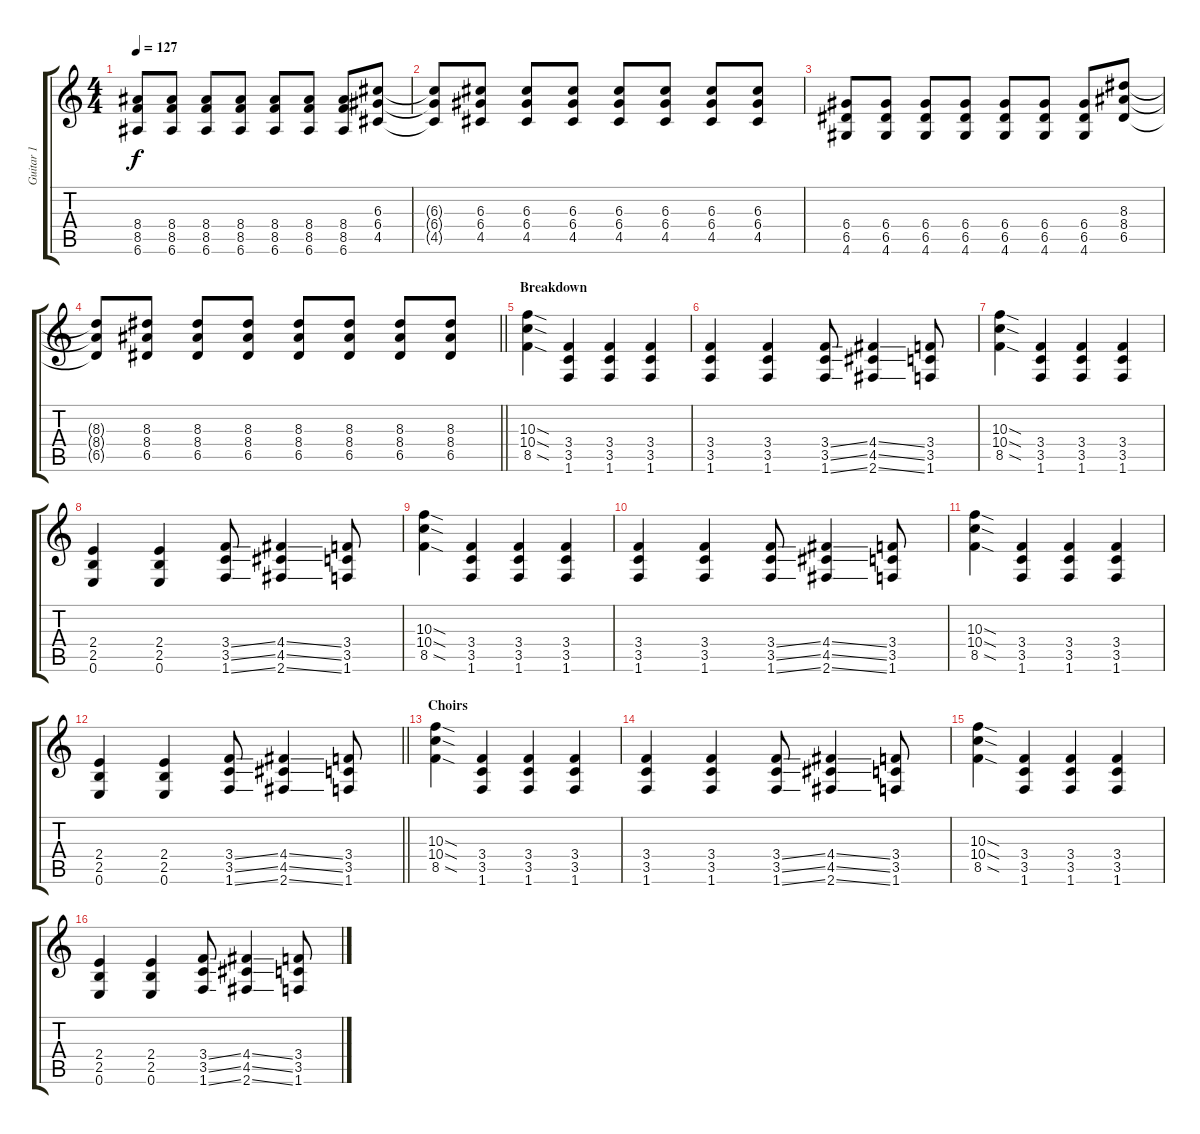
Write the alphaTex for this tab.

\track ("Guitar 1" "Guitar 1") {instrument overdrivenguitar}
\staff {score tabs}
\tuning (E4 B3 G3 D3 A2 E2) {hide}
\ts (4 4)
\tempo 127
\clef g2
\ks c
(8.4 8.5 6.6).8{dy f} (8.4 8.5 6.6).8 (8.4 8.5 6.6).8 (8.4 8.5 6.6).8 (8.4 8.5 6.6).8 (8.4 8.5 6.6).8 (8.4 8.5 6.6).8 (6.3 6.4 4.5).8 |
(6.3{t} 6.4{t} 4.5{t}).8 (6.3 6.4 4.5).8 (6.3 6.4 4.5).8 (6.3 6.4 4.5).8 (6.3 6.4 4.5).8 (6.3 6.4 4.5).8 (6.3 6.4 4.5).8 (6.3 6.4 4.5).8 |
(6.4 6.5 4.6).8 (6.4 6.5 4.6).8 (6.4 6.5 4.6).8 (6.4 6.5 4.6).8 (6.4 6.5 4.6).8 (6.4 6.5 4.6).8 (6.4 6.5 4.6).8 (8.3 8.4 6.5).8 |
\barLineRight lightlight
(8.3{t} 8.4{t} 6.5{t}).8 (8.3 8.4 6.5).8 (8.3 8.4 6.5).8 (8.3 8.4 6.5).8 (8.3 8.4 6.5).8 (8.3 8.4 6.5).8 (8.3 8.4 6.5).8 (8.3 8.4 6.5).8 |
\section ("" "Breakdown")
(10.3{sod} 10.4{sod} 8.5{sod}).4 (3.4 3.5 1.6).4 (3.4 3.5 1.6).4 (3.4 3.5 1.6).4 |
(3.4 3.5 1.6).4 (3.4 3.5 1.6).4 (3.4{ss} 3.5{ss} 1.6{ss}).8 (4.4{ss} 4.5{ss} 2.6{ss}).4 (3.4 3.5 1.6).8 |
(10.3{sod} 10.4{sod} 8.5{sod}).4 (3.4 3.5 1.6).4 (3.4 3.5 1.6).4 (3.4 3.5 1.6).4 |
(2.4 2.5 0.6).4 (2.4 2.5 0.6).4 (3.4{ss} 3.5{ss} 1.6{ss}).8 (4.4{ss} 4.5{ss} 2.6{ss}).4 (3.4 3.5 1.6).8 |
(10.3{sod} 10.4{sod} 8.5{sod}).4 (3.4 3.5 1.6).4 (3.4 3.5 1.6).4 (3.4 3.5 1.6).4 |
(3.4 3.5 1.6).4 (3.4 3.5 1.6).4 (3.4{ss} 3.5{ss} 1.6{ss}).8 (4.4{ss} 4.5{ss} 2.6{ss}).4 (3.4 3.5 1.6).8 |
(10.3{sod} 10.4{sod} 8.5{sod}).4 (3.4 3.5 1.6).4 (3.4 3.5 1.6).4 (3.4 3.5 1.6).4 |
\barLineRight lightlight
(2.4 2.5 0.6).4 (2.4 2.5 0.6).4 (3.4{ss} 3.5{ss} 1.6{ss}).8 (4.4{ss} 4.5{ss} 2.6{ss}).4 (3.4 3.5 1.6).8 |
\section ("" "Choirs")
(10.3{sod} 10.4{sod} 8.5{sod}).4 (3.4 3.5 1.6).4 (3.4 3.5 1.6).4 (3.4 3.5 1.6).4 |
(3.4 3.5 1.6).4 (3.4 3.5 1.6).4 (3.4{ss} 3.5{ss} 1.6{ss}).8 (4.4{ss} 4.5{ss} 2.6{ss}).4 (3.4 3.5 1.6).8 |
(10.3{sod} 10.4{sod} 8.5{sod}).4 (3.4 3.5 1.6).4 (3.4 3.5 1.6).4 (3.4 3.5 1.6).4 |
(2.4 2.5 0.6).4 (2.4 2.5 0.6).4 (3.4{ss} 3.5{ss} 1.6{ss}).8 (4.4{ss} 4.5{ss} 2.6{ss}).4 (3.4 3.5 1.6).8
